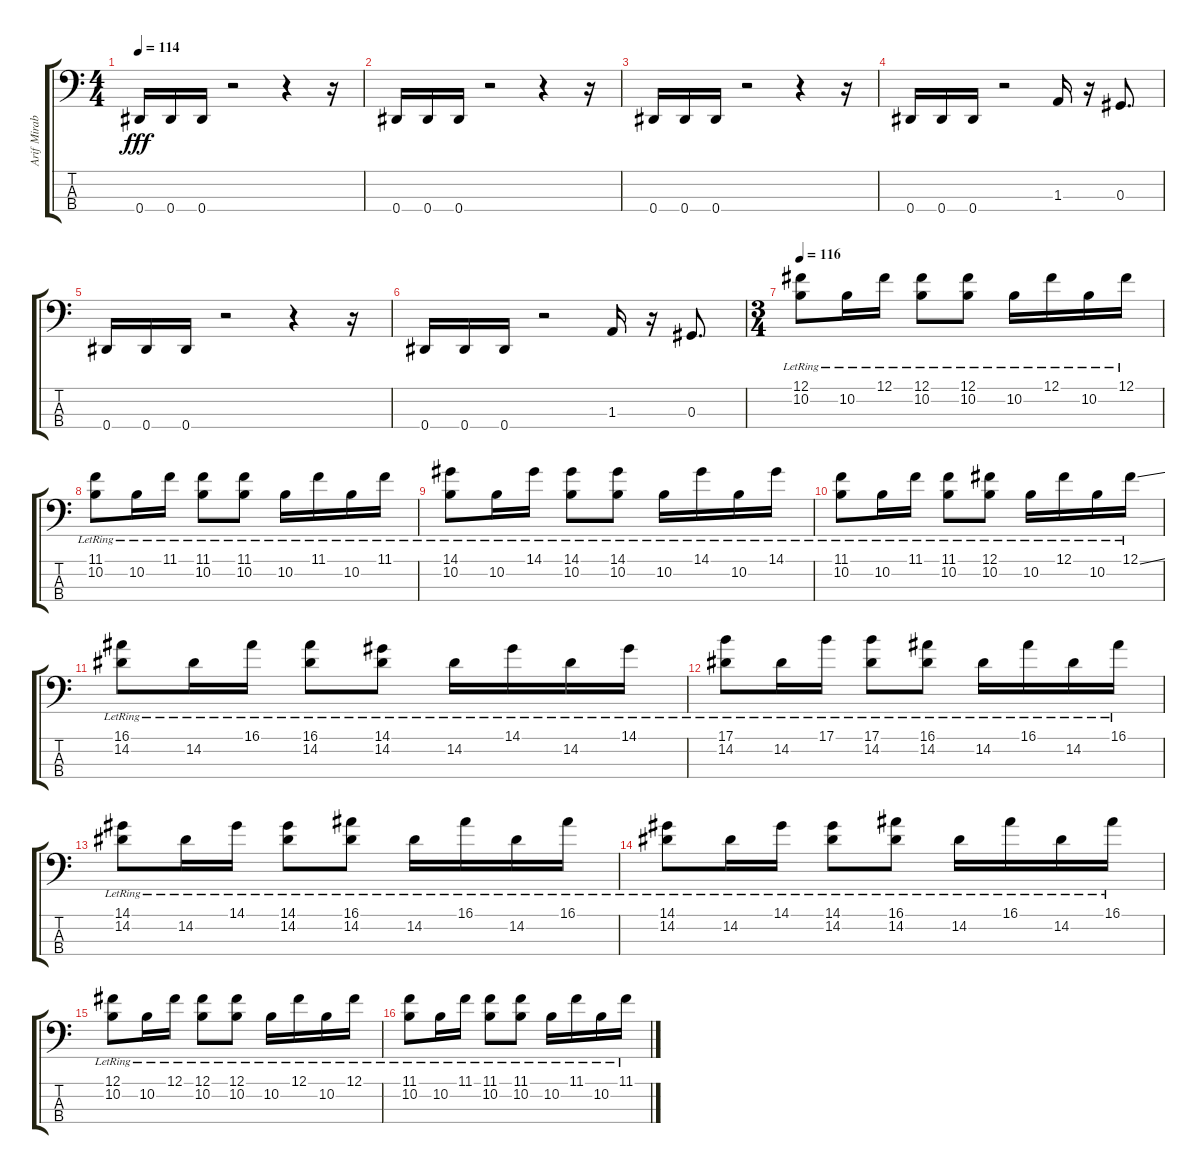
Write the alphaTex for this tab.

\track ("Arif Mirabdolbaghi" "Arif Mirab") {instrument electricbasspick}
\staff {score tabs}
\tuning (Gb2 Db2 Ab1 Eb1) {hide}
\ts (4 4)
\tempo 114
\clef f4
\ks c
0.4.16{dy fff} 0.4.16 0.4.16 r.2 r.4 r.16 |
0.4.16 0.4.16 0.4.16 r.2 r.4 r.16 |
0.4.16 0.4.16 0.4.16 r.2 r.4 r.16 |
0.4.16 0.4.16 0.4.16 r.2 1.3.16 r.16 0.3.8{d} |
0.4.16 0.4.16 0.4.16 r.2 r.4 r.16 |
0.4.16 0.4.16 0.4.16 r.2 1.3.16 r.16 0.3.8{d} |
\ts (3 4)
\tempo 116
(12.1{lr} 10.2{lr}).8 10.2{lr}.16 12.1{lr}.16 (12.1 10.2{lr}).8 (12.1{lr} 10.2{lr}).8 10.2{lr}.16 12.1{lr}.16 10.2{lr}.16 12.1{lr}.16 |
(11.1{lr} 10.2{lr}).8 10.2{lr}.16 11.1{lr}.16 (11.1{lr} 10.2{lr}).8 (11.1{lr} 10.2{lr}).8 10.2{lr}.16 11.1{lr}.16 10.2{lr}.16 11.1{lr}.16 |
(14.1{lr} 10.2{lr}).8 10.2{lr}.16 14.1{lr}.16 (14.1{lr} 10.2{lr}).8 (14.1{lr} 10.2{lr}).8 10.2{lr}.16 14.1{lr}.16 10.2{lr}.16 14.1{lr}.16 |
(11.1{lr} 10.2{lr}).8 10.2{lr}.16 11.1{lr}.16 (11.1{lr} 10.2{lr}).8 (12.1{lr} 10.2{lr}).8 10.2{lr}.16 12.1{lr}.16 10.2{lr}.16 12.1{ss lr}.16 |
(16.1{lr} 14.2{lr}).8 14.2{lr}.16 16.1{lr}.16 (16.1{lr} 14.2{lr}).8 (14.1{lr} 14.2{lr}).8 14.2{lr}.16 14.1{lr}.16 14.2{lr}.16 14.1{lr}.16 |
(17.1{lr} 14.2{lr}).8 14.2{lr}.16 17.1{lr}.16 (17.1{lr} 14.2{lr}).8 (16.1{lr} 14.2{lr}).8 14.2{lr}.16 16.1{lr}.16 14.2{lr}.16 16.1{lr}.16 |
(14.1{lr} 14.2{lr}).8 14.2{lr}.16 14.1{lr}.16 (14.1{lr} 14.2{lr}).8 (16.1{lr} 14.2{lr}).8 14.2{lr}.16 16.1{lr}.16 14.2{lr}.16 16.1{lr}.16 |
(14.1{lr} 14.2{lr}).8 14.2{lr}.16 14.1{lr}.16 (14.1{lr} 14.2{lr}).8 (16.1{lr} 14.2{lr}).8 14.2{lr}.16 16.1{lr}.16 14.2{lr}.16 16.1{lr}.16 |
(12.1{lr} 10.2{lr}).8 10.2{lr}.16 12.1{lr}.16 (12.1 10.2{lr}).8 (12.1{lr} 10.2{lr}).8 10.2{lr}.16 12.1{lr}.16 10.2{lr}.16 12.1{lr}.16 |
(11.1{lr} 10.2{lr}).8 10.2{lr}.16 11.1{lr}.16 (11.1{lr} 10.2{lr}).8 (11.1{lr} 10.2{lr}).8 10.2{lr}.16 11.1{lr}.16 10.2{lr}.16 11.1{lr}.16
